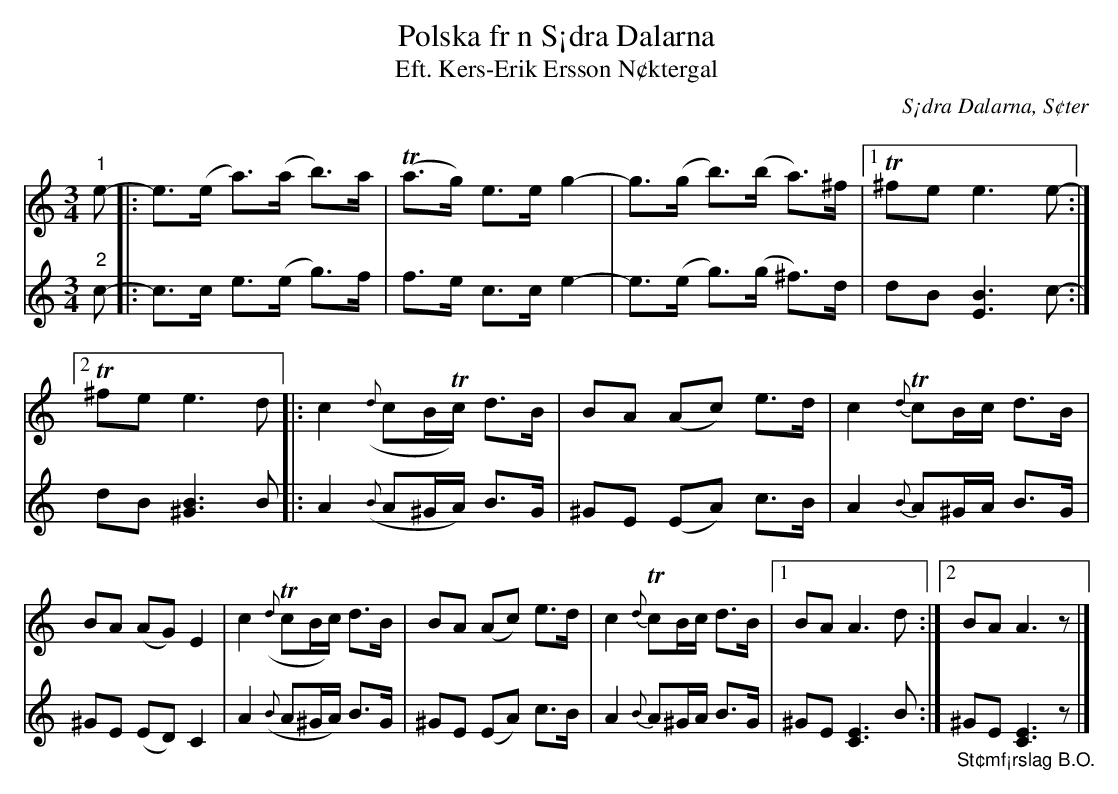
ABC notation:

X:1
T:Polska fr n S¡dra Dalarna
T:Eft. Kers-Erik Ersson N¢ktergal
O:S¡dra Dalarna, S¢ter
Q:90
L:1/8
M:3/4
V:1
K:Am
"^1" e- |: e>(e a>)(a b>)a |T (a>g) e>e g2- | g>(g b>)(b a>)^f |1T ^fe e3 e- :|2
T ^fe e3 d |: c2({d}  cB/Tc/) d>B | BA (Ac) e>d | c2{d}T cB/c/ d>B | BA (AG) E2 |
c2({d}T cB/c/) d>B | BA (Ac) e>d | c2{d}T cB/c/ d>B |1 BA A3 d :|2 BA A3 z |]
V:2
"^2" c- |: c>c e>(e g>)f | f>e c>c e2- | e>(e g>)(g ^f>)d |1 dB [EB]3 c- :|2 dB [^GB]3 B |:
A2({B} A^G/A/) B>G | ^GE (EA) c>B | A2{B} A^G/A/ B>G | ^GE (ED) C2 | A2({B} A^G/A/) B>G |
^GE (EA) c>B | A2{B} A^G/A/ B>G |1 ^GE [CE]3 B :|2"_St¢mf¡rslag B.O." ^GE [CE]3 z |]
